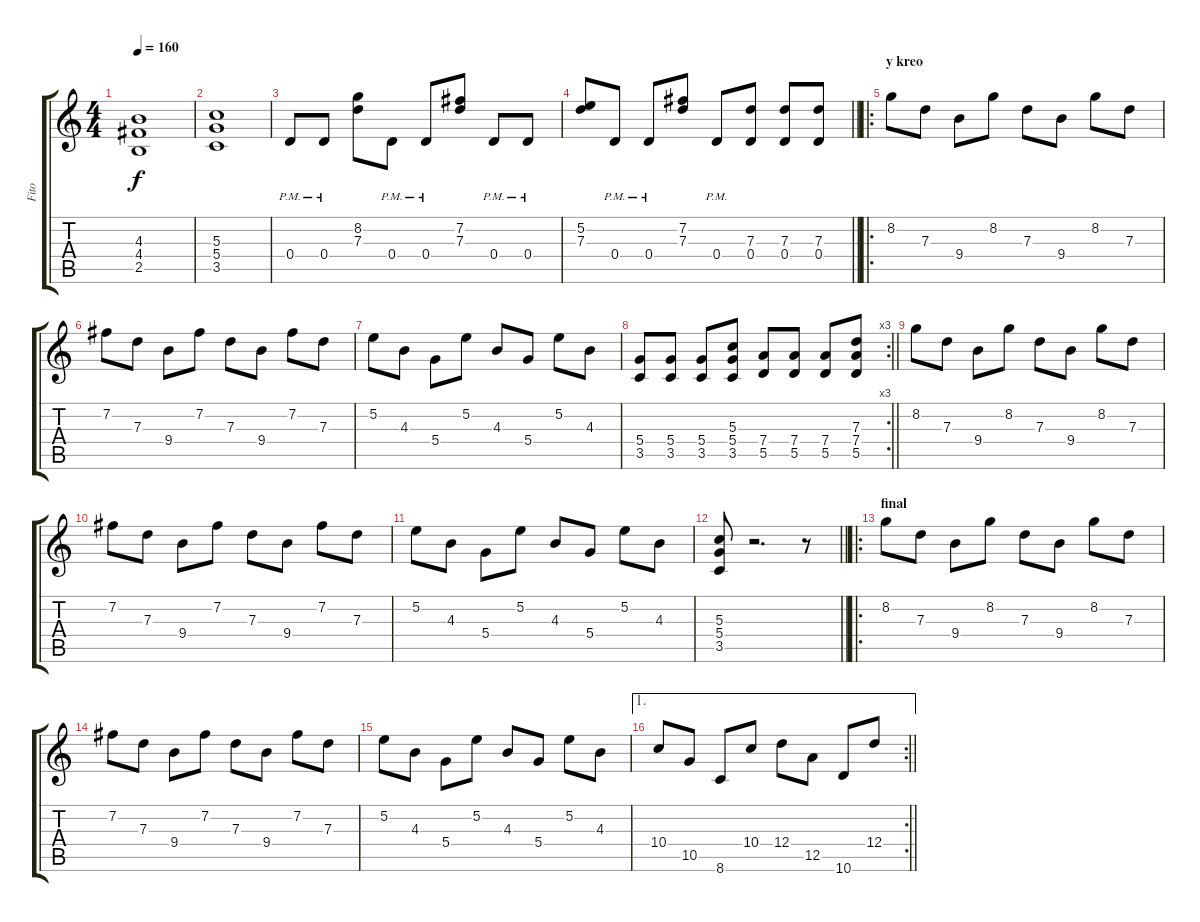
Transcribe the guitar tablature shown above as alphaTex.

\track ("Fito" "Fito") {instrument overdrivenguitar}
\staff {score tabs}
\tuning (E4 B3 G3 D3 A2 E2) {hide}
\ts (4 4)
\tempo 160
\clef g2
\ks c
(4.3 4.4 2.5).1{dy f} |
(5.3 5.4 3.5).1 |
0.4{pm}.8 0.4{pm}.8 (8.2 7.3).8 0.4{pm}.8 0.4{pm}.8 (7.2 7.3).8 0.4{pm}.8 0.4{pm}.8 |
\barLineRight lightlight
(5.2 7.3).8 0.4{pm}.8 0.4{pm}.8 (7.2 7.3).8 0.4{pm}.8 (7.3 0.4).8 (7.3 0.4).8 (7.3 0.4).8 |
\ro
\section ("" "y kreo")
8.2.8 7.3.8 9.4.8 8.2.8 7.3.8 9.4.8 8.2.8 7.3.8 |
7.2.8 7.3.8 9.4.8 7.2.8 7.3.8 9.4.8 7.2.8 7.3.8 |
5.2.8 4.3.8 5.4.8 5.2.8 4.3.8 5.4.8 5.2.8 4.3.8 |
\rc 3
\barLineRight lightlight
(5.4 3.5).8 (5.4 3.5).8 (5.4 3.5).8 (5.3 5.4 3.5).8 (7.4 5.5).8 (7.4 5.5).8 (7.4 5.5).8 (7.3 7.4 5.5).8 |
8.2.8 7.3.8 9.4.8 8.2.8 7.3.8 9.4.8 8.2.8 7.3.8 |
7.2.8 7.3.8 9.4.8 7.2.8 7.3.8 9.4.8 7.2.8 7.3.8 |
5.2.8 4.3.8 5.4.8 5.2.8 4.3.8 5.4.8 5.2.8 4.3.8 |
\barLineRight lightlight
(5.3 5.4 3.5).8 r.2{d} r.8 |
\ro
\section ("" "final")
8.2.8 7.3.8 9.4.8 8.2.8 7.3.8 9.4.8 8.2.8 7.3.8 |
7.2.8 7.3.8 9.4.8 7.2.8 7.3.8 9.4.8 7.2.8 7.3.8 |
5.2.8 4.3.8 5.4.8 5.2.8 4.3.8 5.4.8 5.2.8 4.3.8 |
\ae 1
\rc 2
\barLineRight lightlight
10.4.8 10.5.8 8.6.8 10.4.8 12.4.8 12.5.8 10.6.8 12.4.8
